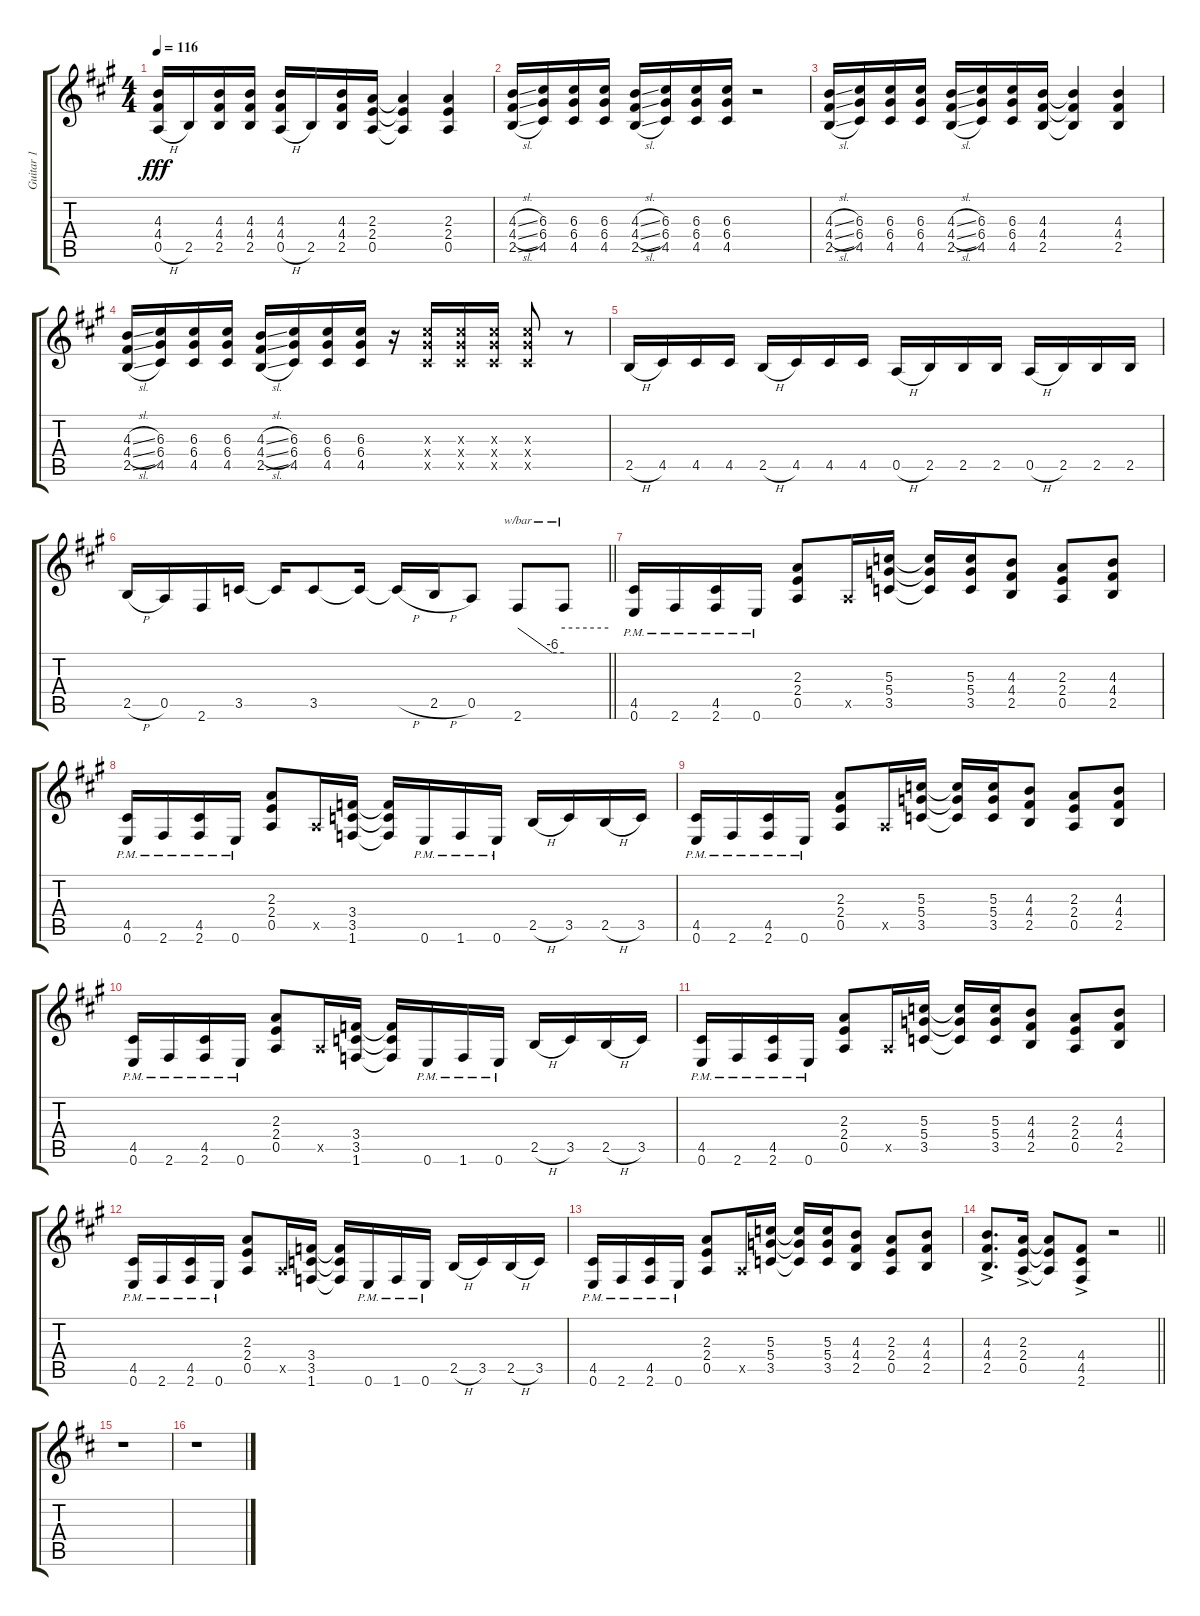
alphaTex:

\track ("Guitar 1" "Guitar 1") {instrument distortionguitar}
\staff {score tabs}
\tuning (E4 B3 G3 D3 A2 E2) {hide}
\ts (4 4)
\tempo 116
\clef g2
\ks a
(4.3 4.4 0.5{h}).16{dy fff} 2.5.16 (4.3 4.4 2.5).16 (4.3 4.4 2.5).16 (4.3 4.4 0.5{h}).16 2.5.16 (4.3 4.4 2.5).16 (2.3 2.4 0.5).16 (2.3{t} 2.4{t} 0.5{t}).4 (2.3 2.4 0.5).4 |
(4.3{sl} 4.4{sl} 2.5{sl}).16 (6.3 6.4 4.5).16 (6.3 6.4 4.5).16 (6.3 6.4 4.5).16 (4.3{sl} 4.4{sl} 2.5{sl}).16 (6.3 6.4 4.5).16 (6.3 6.4 4.5).16 (6.3 6.4 4.5).16 r.2 |
(4.3{sl} 4.4{sl} 2.5{sl}).16 (6.3 6.4 4.5).16 (6.3 6.4 4.5).16 (6.3 6.4 4.5).16 (4.3{sl} 4.4{sl} 2.5{sl}).16 (6.3 6.4 4.5).16 (6.3 6.4 4.5).16 (4.3 4.4 2.5).16 (4.3{t} 4.4{t} 2.5{t}).4 (4.3 4.4 2.5).4 |
(4.3{sl} 4.4{sl} 2.5{sl}).16 (6.3 6.4 4.5).16 (6.3 6.4 4.5).16 (6.3 6.4 4.5).16 (4.3{sl} 4.4{sl} 2.5{sl}).16 (6.3 6.4 4.5).16 (6.3 6.4 4.5).16 (6.3 6.4 4.5).16 r.16 (6.3{x} 6.4{x} 4.5{x}).16 (6.3{x} 6.4{x} 4.5{x}).16 (6.3{x} 6.4{x} 4.5{x}).16 (6.3{x} 6.4{x} 4.5{x}).8 r.8 |
2.5{h}.16 4.5.16 4.5.16 4.5.16 2.5{h}.16 4.5.16 4.5.16 4.5.16 0.5{h}.16 2.5.16 2.5.16 2.5.16 0.5{h}.16 2.5.16 2.5.16 2.5.16 |
\barLineRight lightlight
2.5{h}.16 0.5.16 2.6.16 3.5.16 3.5{t}.16 3.5.8 3.5{t}.16 3.5{h t}.16 2.5{h}.16 0.5.8 2.6.8{tbe (custom default 0 0 45 -24 60 -24)} 2.6{t}.8{tbe (hold default 0 0 60 0)} |
(4.5{pm} 0.6{pm}).16 2.6{pm}.16 (4.5{pm} 2.6{pm}).16 0.6{pm}.16 (2.3 2.4 0.5).8 0.5{x}.16 (5.3 5.4 3.5).16 (5.3{t} 5.4{t} 3.5{t}).16 (5.3 5.4 3.5).16 (4.3 4.4 2.5).8 (2.3 2.4 0.5).8 (4.3 4.4 2.5).8 |
(4.5{pm} 0.6{pm}).16 2.6{pm}.16 (4.5{pm} 2.6{pm}).16 0.6{pm}.16 (2.3 2.4 0.5).8 0.5{x}.16 (3.4 3.5 1.6).16 (3.4{t} 3.5{t} 1.6{t}).16 0.6{pm}.16 1.6{pm}.16 0.6{pm}.16 2.5{h}.16 3.5.16 2.5{h}.16 3.5.16 |
(4.5{pm} 0.6{pm}).16 2.6{pm}.16 (4.5{pm} 2.6{pm}).16 0.6{pm}.16 (2.3 2.4 0.5).8 0.5{x}.16 (5.3 5.4 3.5).16 (5.3{t} 5.4{t} 3.5{t}).16 (5.3 5.4 3.5).16 (4.3 4.4 2.5).8 (2.3 2.4 0.5).8 (4.3 4.4 2.5).8 |
(4.5{pm} 0.6{pm}).16 2.6{pm}.16 (4.5{pm} 2.6{pm}).16 0.6{pm}.16 (2.3 2.4 0.5).8 0.5{x}.16 (3.4 3.5 1.6).16 (3.4{t} 3.5{t} 1.6{t}).16 0.6{pm}.16 1.6{pm}.16 0.6{pm}.16 2.5{h}.16 3.5.16 2.5{h}.16 3.5.16 |
(4.5{pm} 0.6{pm}).16 2.6{pm}.16 (4.5{pm} 2.6{pm}).16 0.6{pm}.16 (2.3 2.4 0.5).8 0.5{x}.16 (5.3 5.4 3.5).16 (5.3{t} 5.4{t} 3.5{t}).16 (5.3 5.4 3.5).16 (4.3 4.4 2.5).8 (2.3 2.4 0.5).8 (4.3 4.4 2.5).8 |
(4.5{pm} 0.6{pm}).16 2.6{pm}.16 (4.5{pm} 2.6{pm}).16 0.6{pm}.16 (2.3 2.4 0.5).8 0.5{x}.16 (3.4 3.5 1.6).16 (3.4{t} 3.5{t} 1.6{t}).16 0.6{pm}.16 1.6{pm}.16 0.6{pm}.16 2.5{h}.16 3.5.16 2.5{h}.16 3.5.16 |
(4.5{pm} 0.6{pm}).16 2.6{pm}.16 (4.5{pm} 2.6{pm}).16 0.6{pm}.16 (2.3 2.4 0.5).8 0.5{x}.16 (5.3 5.4 3.5).16 (5.3{t} 5.4{t} 3.5{t}).16 (5.3 5.4 3.5).16 (4.3 4.4 2.5).8 (2.3 2.4 0.5).8 (4.3 4.4 2.5).8 |
\barLineRight lightlight
(4.3{ac} 4.4{ac} 2.5{ac}).8{d} (2.3{ac} 2.4{ac} 0.5{ac}).16 (2.3{t} 2.4{t} 0.5{t}).8 (4.4{ac} 4.5{ac} 2.6{ac}).8 r.2 |
\ks d
r.1 |
r.1
